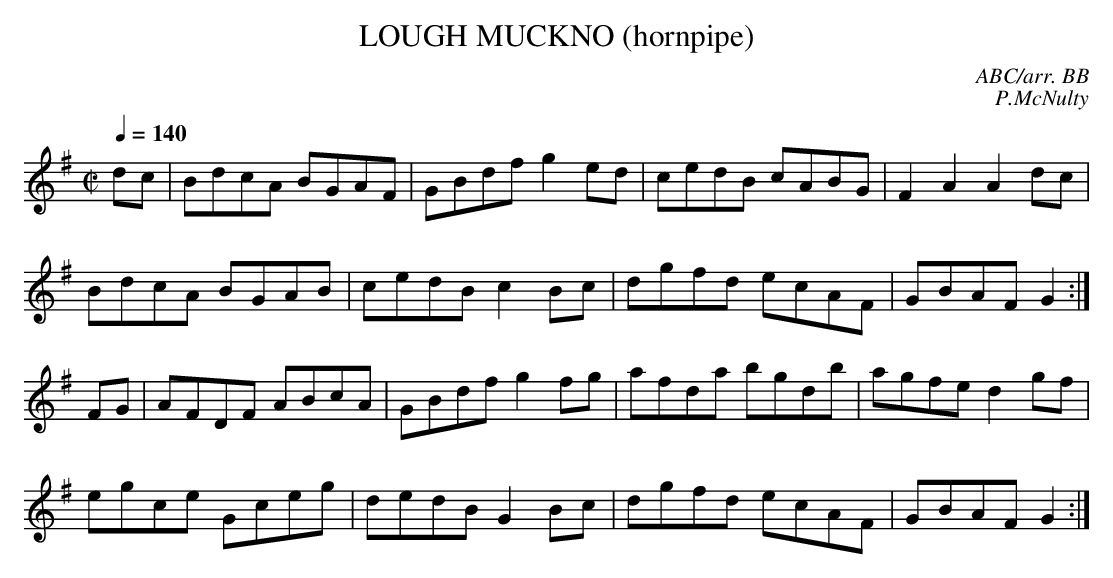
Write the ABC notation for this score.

X:1
T:LOUGH MUCKNO (hornpipe)
C:ABC/arr. BB
C:P.McNulty
L:1/8
M:C|
Q:1/4=140
K:G
dc|BdcA BGAF|GBdf g2 ed|cedB cABG|F2 A2 A2 dc|
BdcA BGAB|cedB c2 Bc|dgfd ecAF|GBAF G2:|
FG|AFDF ABcA|GBdf g2 fg|afda bgdb|agfe d2 gf|
egce Gceg|dedB G2 Bc|dgfd ecAF|GBAF G2:|
